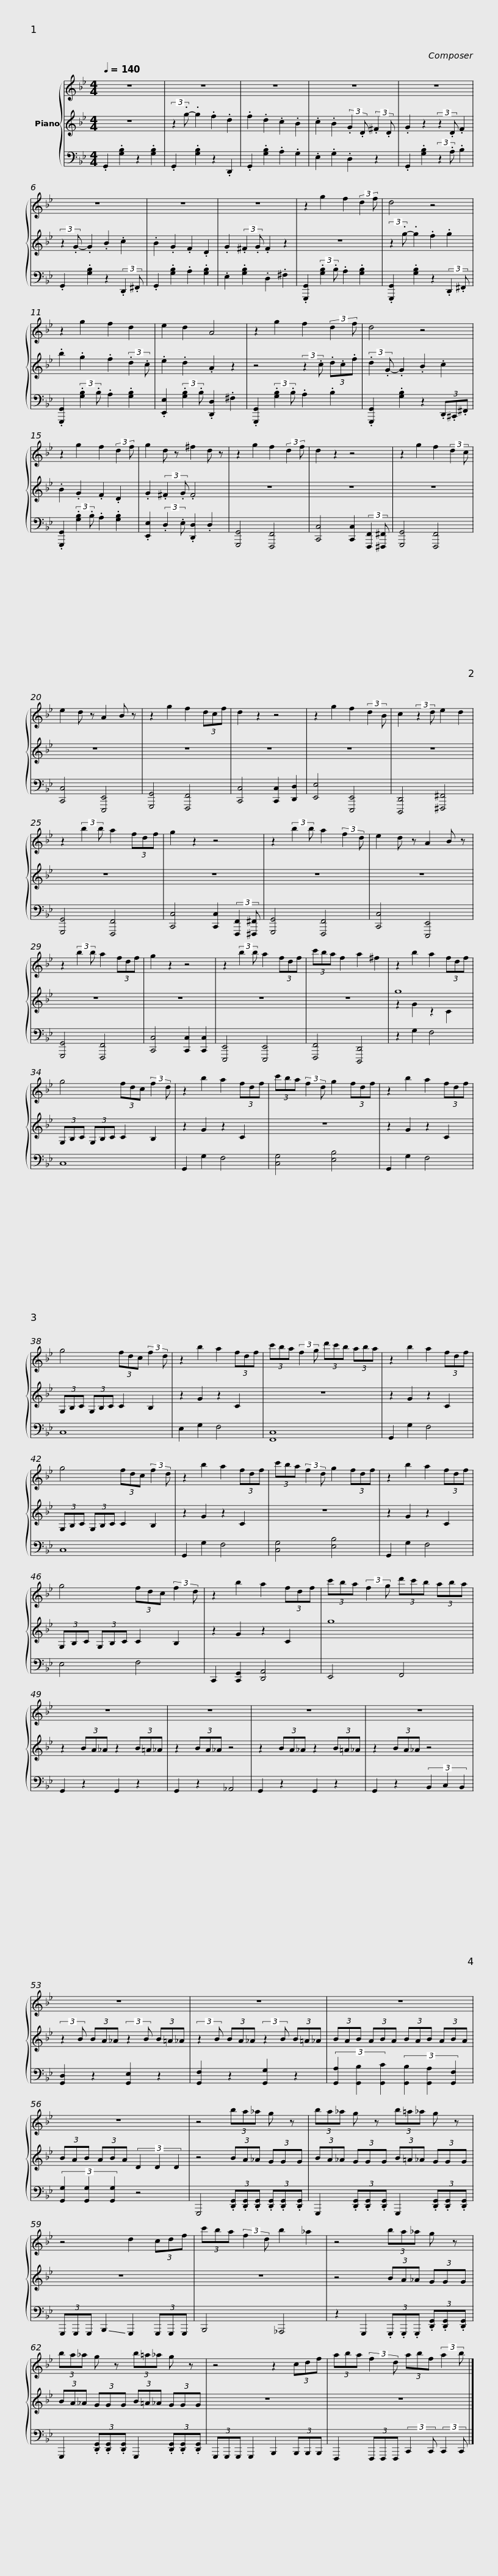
X:1
%%score { 1 | ( 2 4 ) | 3 }
L:1/8
Q:1/4=140
M:4/4
I:linebreak $
K:Bb
V:1 treble
V:2 treble
V:4 treble
V:3 bass
V:1
 z8 | z8 | z8 | z8 |$ z8 | %5
 z8 | z8 | z8 |$ z2 g2 f2 (3:2:2d2 f | d4 z4 | %10
 z2 g2 f2 d2 | e2 d2 A4 |$ z2 g2 f2 (3:2:2d2 f | d4 z4 | z2 g2 f2 (3:2:2d2 f | %15
 g2 d z ^f2 d z |$ z2 g2 f2 (3:2:2d2 f | d2 z2 z4 | z2 g2 f2 (3:2:2d2 c | e2 d z A2 B z |$ %20
 z2 g2 f2 (3dcf | d2 z2 z4 | z2 g2 f2 (3:2:2d2 B | c2 (3:2:2z2 d e2 d2 |$ z2 (3:2:2b2 b a2 (3fdf | %25
 g2 z2 z4 | z2 (3:2:2b2 b a2 (3:2:2f2 d | e2 d z A2 B z |$ z2 (3:2:2b2 b a2 (3fdf | g2 z2 z4 | %30
 z2 (3:2:2b2 b a2 (3fdf | (3c'ba f2 a2 ^f2 |$ z2 b2 a2 (3fdf | g4 (3fdc (3:2:2f2 d | z2 b2 a2 (3fdf | %35
 (3c'ba (3:2:2f2 d g2 (3fdf |$ z2 b2 a2 (3fdf | g4 (3fdc (3:2:2f2 d | z2 b2 a2 (3fdf | (3c'ba (3:2:2f2 g (3d'c'b (3aba |$ %40
 z2 b2 a2 (3fdf | g4 (3fdc (3:2:2f2 d | z2 b2 a2 (3fdf | (3c'ba (3:2:2f2 d g2 (3fdf |$ z2 b2 a2 (3fdf | %45
 g4 (3fdc (3:2:2f2 d | z2 b2 a2 (3fdf | (3c'ba (3:2:2f2 g (3d'c'b (3aba |$ z8 | z8 | %50
 z8 | z8 |$ z8 | z8 | z8 | %55
 z8 |$ z4 (3ba_a g z | (3ba_a g z (3b=a_a g z | z4 d2 (3cdf | (3c'ba (3:2:2f2 d b2 _a2 |$ %60
 z4 (3ba_a g z | (3ba_a g z (3b=a_a g z | z4 z2 (3cdf |$ (3aba (3:2:2f2 d (3abf (3:2:2a2 b |] %64
V:2
 z8 | (3:2:2z2 .g- .g2 .f2 .d2 | .f2 .d2 .c2 .B2 | .c2 .B2 (3:2:2.G2 .D (3:2:2.^F2 .D |$ .G2 z2 (3:2:2z2 .D .F2 | %5
 (3:2:2z2 .G- .G2 .B2 .c2 | .B2 .G2 .F2 .D2 | .G2 (3:2:2.^F2 .G .F2 z2 |$ z8 | (3:2:2z2 .g- .g2 .f2 .g2 | %10
 .b2 .g2 .f2 (3:2:2.d2 .c | .e2 .d2 .A2 z2 |$ z4 (3:2:2z2 .c (3.d.c.f | (3:2:2.d2 .G- .G2 .B2 .c2 | .B2 .G2 .F2 .D2 | %15
 .G2 (3:2:2.^F2 .G .F4 |$ z8 | z8 | z8 | z8 |$ %20
 z8 | z8 | z8 | z8 |$ z8 | %25
 z8 | z8 | z8 |$ z8 | z8 | %30
 z8 | z8 |$ g8 | (3G,B,C (3G,B,C C2 B,2 | z2 G2 z2 C2 | %35
 z8 |$ z2 G2 z2 C2 | (3G,B,C (3G,B,C C2 B,2 | z2 G2 z2 C2 | z8 |$ %40
 z2 G2 z2 C2 | (3G,B,C (3G,B,C C2 B,2 | z2 G2 z2 C2 | z8 |$ z2 G2 z2 C2 | %45
 (3G,B,C (3G,B,C C2 B,2 | z2 G2 z2 C2 | g8 |$ z2 (3BA_A z2 (3B=A_A | z2 (3BA_A z4 | %50
 z2 (3BA_A z2 (3B=A_A | z2 (3BA_A z4 |$ (3:2:2z2 B (3BA_A (3:2:2z2 B (3B=A_A | (3:2:2z2 B (3BA_A (3:2:2z2 B (3B=A_A | (3BAB (3ABA (3BAB (3ABA | %55
 (3BAB (3ABA (3D2 D2 D2 |$ z4 (3BA_A (3GGG | (3BA_A (3GGG (3B=A_A (3GGG | z8 | z8 |$ %60
 z4 (3BA_A (3GGG | (3BA_A (3GGG (3B=A_A (3GGG | z8 |$ z8 |] %64
V:3
 .G,,2 .[G,B,]2 z2 .[G,B,]2 | .G,,2 .[G,B,]2 z2 .D,,2 | .G,,2 .[G,B,]2 .A,2 .G,2 | .E,2 .G,2 .D,2 z2 |$ .G,,2 .[G,B,]2 (3:2:2z2 .A, .B,2 | %5
 .G,,2 .[G,B,]2 z2 (3:2:2.D,,2 .^F,, | .G,,2 .[G,B,]2 .A,2 .[G,B,]2 | .E,2 .[G,B,]2 .D,2 .^F,2 |$ .[G,,,G,,]2 (3:2:2.[G,B,]2 .B, .A,2 .[G,B,]2 | .[G,,,G,,]2 .[G,B,]2 z2 (3:2:2.D,,2 .^F,, | %10
 .[G,,,G,,]2 (3:2:2.[G,B,]2 .B, .A,2 .[G,B,]2 | .[E,,E,]2 (3:2:2.[G,B,]2 .B, .[D,,D,]2 .^F,2 |$ .[G,,,G,,]2 (3:2:2.[G,B,]2 .B, .A,2 .B,2 | .[G,,,G,,]2 .[G,B,]2 z2 (3.D,,.^C,,.^F,, | .[G,,,G,,]2 (3:2:2.[G,B,]2 .B, .A,2 .[G,B,]2 | %15
 .[E,,E,]2 (3:2:2.D,2 .E, .[D,,D,]2 .D,2 |$ [G,,,G,,]4 [F,,,F,,]4 | [C,,C,]4 [C,,C,]2 (3:2:2[F,,,F,,]2 [^F,,,^F,,] | [G,,,G,,]4 [F,,,F,,]4 | [C,,C,]4 [E,,,E,,]4 |$ %20
 [G,,,G,,]4 [F,,,F,,]4 | [C,,C,]4 [C,,C,]2 [D,,D,]2 | [E,,E,]4 [E,,,E,,]4 | [D,,,D,,]4 [^F,,,^F,,]4 |$ [G,,,G,,]4 [F,,,F,,]4 | %25
 [C,,C,]4 [C,,C,]2 (3:2:2[F,,,F,,]2 [^F,,,^F,,] | [G,,,G,,]4 [F,,,F,,]4 | [C,,C,]4 [E,,,E,,]4 |$ [G,,,G,,]4 [F,,,F,,]4 | [C,,C,]4 [C,,C,]2 [C,,C,]2 | %30
 [E,,,E,,]4 [E,,,E,,]4 | [F,,,F,,]4 [D,,,D,,]4 |$ z2 G,2 F,4 | C,8 | G,,2 G,2 F,4 | %35
 [C,G,]4 [E,B,]4 |$ G,,2 G,2 F,4 | C,8 | E,2 G,2 F,4 | [F,,C,]8 |$ %40
 G,,2 G,2 F,4 | C,8 | G,,2 G,2 F,4 | [C,G,]4 [E,B,]4 |$ G,,2 G,2 F,4 | %45
 E,4 F,4 | C,,2 [C,,G,,]2 [D,,A,,]4 | E,,4 F,,4 |$ G,,2 z2 G,,2 z2 | G,,2 z2 _A,,4 | %50
 G,,2 z2 G,,2 z2 | G,,2 z2 (3B,,2 C,2 B,,2 |$ [G,,D,]2 z2 [G,,E,]2 z2 | [G,,F,]2 z2 [G,,G,]2 z2 | (3[G,,A,]2 [G,,B,]2 [G,,C]2 (3[G,,B,]2 [G,,A,]2 [G,,F,]2 | %55
 (3[G,,G,]2 [G,,G,]2 [G,,G,]2 z4 |$ G,,,4 (3.[D,,G,,].[D,,G,,].[D,,G,,] (3.[D,,G,,].[D,,G,,].[D,,G,,] | G,,,2 (3.[D,,G,,].[D,,G,,].[D,,G,,] G,,,2 (3.[D,,G,,].[D,,G,,].[D,,G,,] | (3G,,,G,,,G,,, !-(!B,,,2 !-)!G,,,2 (3G,,,G,,,G,,, | B,,,4 _A,,,4 |$ %60
 z2 G,,,2 (3.G,,,.G,,,.G,,, (3.[D,,G,,].[D,,G,,].[D,,G,,] | G,,,2 (3.[D,,G,,].[D,,G,,].[D,,G,,] G,,,2 (3.[D,,G,,].[D,,G,,].[D,,G,,] | (3G,,,G,,,G,,, G,,,2 B,,,2 (3B,,,B,,,B,,, |$ F,,,2 (3F,,,F,,,F,,, (3:2:2C,,2 C,, (3:2:2C,,2 C,, |] %64
V:4
 x8 | x8 | x8 | x8 |$ x8 | %5
 x8 | x8 | x8 |$ x8 | x8 | %10
 x8 | x8 |$ x8 | x8 | x8 | %15
 x8 |$ x8 | x8 | x8 | x8 |$ %20
 x8 | x8 | x8 | x8 |$ x8 | %25
 x8 | x8 | x8 |$ x8 | x8 | %30
 x8 | x8 |$ z2 G2 z2 C2 | x8 | x8 | %35
 x8 |$ x8 | x8 | x8 | x8 |$ %40
 x8 | x8 | x8 | x8 |$ x8 | %45
 x8 | x8 | x8 |$ x8 | x8 | %50
 x8 | x8 |$ x8 | x8 | x8 | %55
 x8 |$ x8 | x8 | x8 | x8 |$ %60
 x8 | x8 | x8 |$ x8 |] %64
